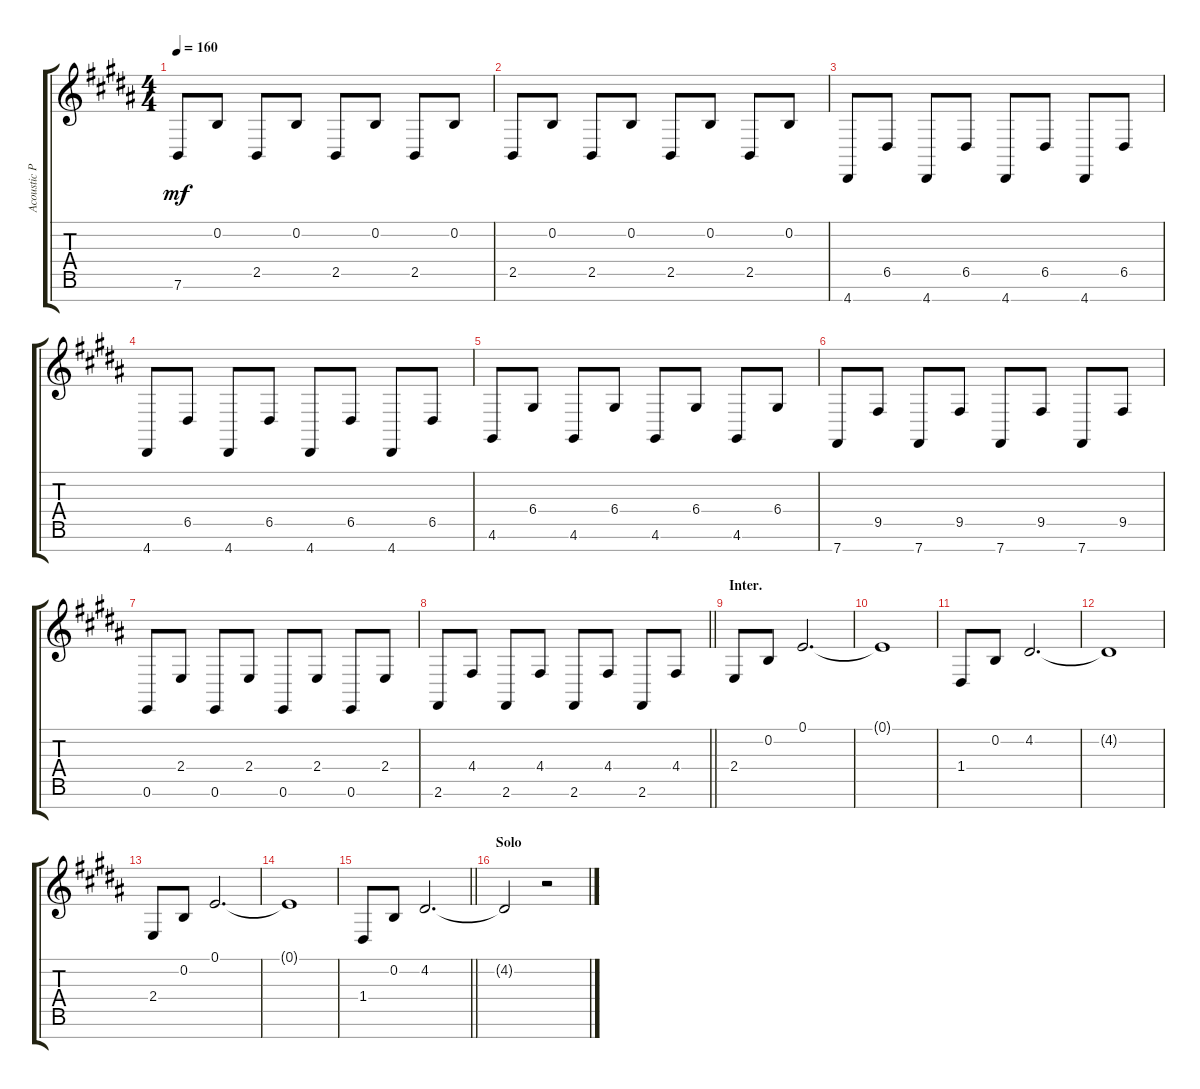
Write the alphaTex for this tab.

\track ("Acoustic Piano (Staff 2)" "Acoustic P") {instrument acousticgrandpiano}
\staff {score tabs}
\tuning (E4 B3 G3 D3 A2 E2 B1) {hide}
\ts (4 4)
\tempo 160
\clef g2
\ks b
7.6.8{dy mf} 0.2.8 2.5.8 0.2.8 2.5.8 0.2.8 2.5.8 0.2.8 |
2.5.8 0.2.8 2.5.8 0.2.8 2.5.8 0.2.8 2.5.8 0.2.8 |
4.7.8 6.5.8 4.7.8 6.5.8 4.7.8 6.5.8 4.7.8 6.5.8 |
4.7.8 6.5.8 4.7.8 6.5.8 4.7.8 6.5.8 4.7.8 6.5.8 |
4.6.8 6.4.8 4.6.8 6.4.8 4.6.8 6.4.8 4.6.8 6.4.8 |
7.7.8 9.5.8 7.7.8 9.5.8 7.7.8 9.5.8 7.7.8 9.5.8 |
0.6.8 2.4.8 0.6.8 2.4.8 0.6.8 2.4.8 0.6.8 2.4.8 |
\barLineRight lightlight
2.6.8 4.4.8 2.6.8 4.4.8 2.6.8 4.4.8 2.6.8 4.4.8 |
\section ("" "Inter.")
2.4.8 0.2.8 0.1.2{d} |
0.1{t}.1 |
1.4.8 0.2.8 4.2.2{d} |
4.2{t}.1 |
2.4.8 0.2.8 0.1.2{d} |
0.1{t}.1 |
\barLineRight lightlight
1.4.8 0.2.8 4.2.2{d} |
\section ("" "Solo")
4.2{t}.2 r.2
